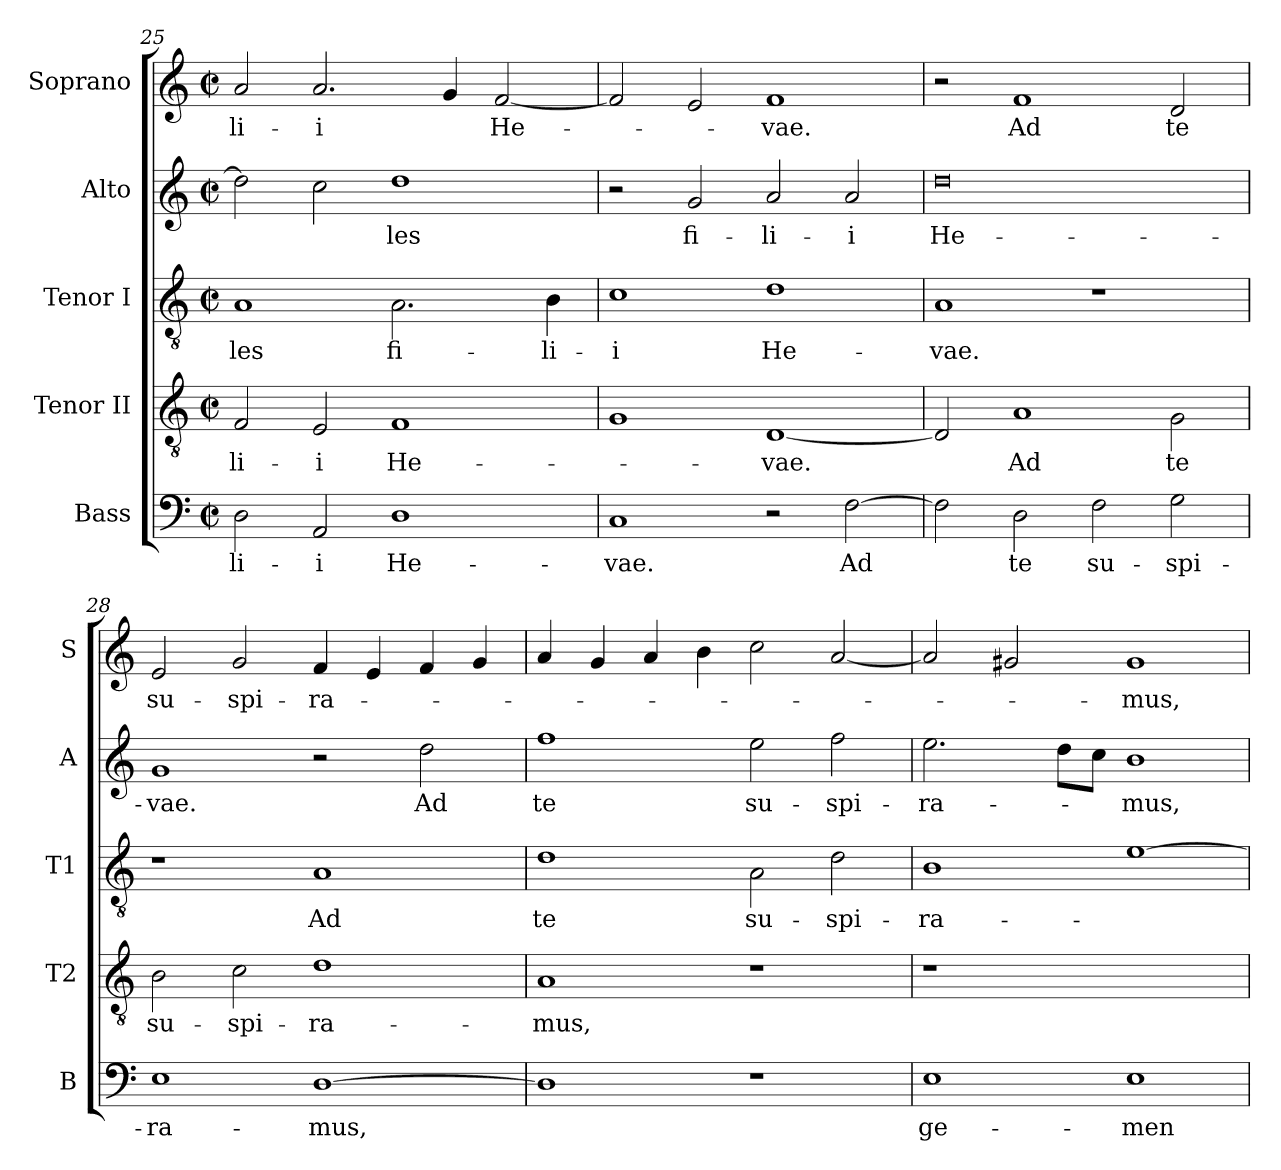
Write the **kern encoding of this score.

**kern	**text	**kern	**text	**kern	**text	**kern	**text	**kern	**text
*part5	*part5	*part4	*part4	*part3	*part3	*part2	*part2	*part1	*part1
*staff5	*staff5	*staff4	*staff4	*staff3	*staff3	*staff2	*staff2	*staff1	*staff1
*I"Bass	*	*I"Tenor II	*	*I"Tenor I	*	*I"Alto	*	*I"Soprano	*
*I'B	*	*I'T2	*	*I'T1	*	*I'A	*	*I'S	*
!!LO:PB:g=z
*clefF4	*	*clefGv2	*	*clefGv2	*	*clefG2	*	*clefG2	*
*	*	*ITrd9c15	*	*ITrd9c15	*	*	*	*	*
*k[]	*	*k[]	*	*k[]	*	*k[]	*	*k[]	*
*C:	*	*C:	*	*C:	*	*C:	*	*C:	*
*M2/2	*	*M2/2	*	*M2/2	*	*M2/2	*	*M2/2	*
*met(c|)	*	*met(c|)	*	*met(c|)	*	*met(c|)	*	*met(c|)	*
=25	=25	=25	=25	=25	=25	=25	=25	=25	=25
!	!LO:LY:b:color=#000000	!	!	!	!	!	!	!	!
!	!	!	!LO:LY:b:color=#000000	!	!	!	!	!	!
!	!	!	!	!	!LO:LY:b:color=#000000	!	!	!	!
!	!	!	!	!	!	!	!	!	!LO:LY:b:color=#000000
2Di\	-li-	2FFi/	-li-	1AAi	-les	2ddi\]	.	2ai/	-li-
!	!LO:LY:b:color=#000000	!	!	!	!	!	!	!	!
!	!	!	!LO:LY:b:color=#000000	!	!	!	!	!	!
!	!	!	!	!	!	!	!	!	!LO:LY:b:color=#000000
2AAi/	-i	2EEi/	-i	.	.	2cci\	.	2.ai/	-i
!	!LO:LY:b:color=#000000	!	!	!	!	!	!	!	!
!	!	!	!LO:LY:b:color=#000000	!	!	!	!	!	!
!	!	!	!	!	!LO:LY:b:color=#000000	!	!	!	!
!	!	!	!	!	!	!	!LO:LY:b:color=#000000	!	!
1Di	He-	1FFi	He-	2.AAi\	fi-	1ddi	-les	.	.
.	.	.	.	.	.	.	.	4gi/	.
!	!	!	!	!	!	!	!	!	!LO:LY:b:color=#000000
.	.	.	.	.	.	.	.	[<2fi/	He-
!	!	!	!	!	!LO:LY:b:color=#000000	!	!	!	!
.	.	.	.	4BBi\	-li-	.	.	.	.
=26	=26	=26	=26	=26	=26	=26	=26	=26	=26
!	!LO:LY:b:color=#000000	!	!	!	!	!	!	!	!
!	!	!	!	!	!LO:LY:b:color=#000000	!	!	!	!
1Ci	-vae.	1GGi	.	1Ci	-i	2r	.	2fi/]	.
!	!	!	!	!	!	!	!LO:LY:b:color=#000000	!	!
.	.	.	.	.	.	2gi/	fi-	2ei/	.
!	!	!	!LO:LY:b:color=#000000	!	!	!	!	!	!
!	!	!	!	!	!LO:LY:b:color=#000000	!	!	!	!
!	!	!	!	!	!	!	!LO:LY:b:color=#000000	!	!
!	!	!	!	!	!	!	!	!	!LO:LY:b:color=#000000
2r	.	[<1DDi	-vae.	1Di	He-	2ai/	-li-	1fi	-vae.
!	!LO:LY:b:color=#000000	!	!	!	!	!	!	!	!
!	!	!	!	!	!	!	!LO:LY:b:color=#000000	!	!
[>2Fi\	Ad	.	.	.	.	2ai/	-i	.	.
=27	=27	=27	=27	=27	=27	=27	=27	=27	=27
!	!	!	!	!	!LO:LY:b:color=#000000	!	!	!	!
!	!	!	!	!	!	!	!LO:LY:b:color=#000000	!	!
2Fi\]	.	2DDi/]	.	1AAi	-vae.	0ddi	He-	2r	.
!	!LO:LY:b:color=#000000	!	!	!	!	!	!	!	!
!	!	!	!LO:LY:b:color=#000000	!	!	!	!	!	!
!	!	!	!	!	!	!	!	!	!LO:LY:b:color=#000000
2Di\	te	1AAi	Ad	.	.	.	.	1fi	Ad
!	!LO:LY:b:color=#000000	!	!	!	!	!	!	!	!
2Fi\	su-	.	.	1r	.	.	.	.	.
!	!LO:LY:b:color=#000000	!	!	!	!	!	!	!	!
!	!	!	!LO:LY:b:color=#000000	!	!	!	!	!	!
!	!	!	!	!	!	!	!	!	!LO:LY:b:color=#000000
2Gi\	-spi-	2GGi\	te	.	.	.	.	2di/	te
=28	=28	=28	=28	=28	=28	=28	=28	=28	=28
!	!LO:LY:b:color=#000000	!	!	!	!	!	!	!	!
!	!	!	!LO:LY:b:color=#000000	!	!	!	!	!	!
!	!	!	!	!	!	!	!LO:LY:b:color=#000000	!	!
!	!	!	!	!	!	!	!	!	!LO:LY:b:color=#000000
1Ei	-ra-	2BBi\	su-	1r	.	1gi	-vae.	2ei/	su-
!	!	!	!LO:LY:b:color=#000000	!	!	!	!	!	!
!	!	!	!	!	!	!	!	!	!LO:LY:b:color=#000000
.	.	2Ci\	-spi-	.	.	.	.	2gi/	-spi-
!	!LO:LY:b:color=#000000	!	!	!	!	!	!	!	!
!	!	!	!LO:LY:b:color=#000000	!	!	!	!	!	!
!	!	!	!	!	!LO:LY:b:color=#000000	!	!	!	!
!	!	!	!	!	!	!	!	!	!LO:LY:b:color=#000000
[>1Di	-mus,	1Di	-ra-	1AAi	Ad	2r	.	4fi/	-ra-
.	.	.	.	.	.	.	.	4ei/	.
!	!	!	!	!	!	!	!LO:LY:b:color=#000000	!	!
.	.	.	.	.	.	2ddi\	Ad	4fi/	.
.	.	.	.	.	.	.	.	4gi/	.
!!LO:LB:g=z
=29	=29	=29	=29	=29	=29	=29	=29	=29	=29
!	!	!	!LO:LY:b:color=#000000	!	!	!	!	!	!
!	!	!	!	!	!LO:LY:b:color=#000000	!	!	!	!
!	!	!	!	!	!	!	!LO:LY:b:color=#000000	!	!
1Di]	.	1AAi	-mus,	1Di	te	1ffi	te	4ai/	.
.	.	.	.	.	.	.	.	4gi/	.
.	.	.	.	.	.	.	.	4ai/	.
.	.	.	.	.	.	.	.	4bi\	.
!	!	!	!	!	!LO:LY:b:color=#000000	!	!	!	!
!	!	!	!	!	!	!	!LO:LY:b:color=#000000	!	!
1r	.	1r	.	2AAi\	su-	2eei\	su-	2cci\	.
!	!	!	!	!	!LO:LY:b:color=#000000	!	!	!	!
!	!	!	!	!	!	!	!LO:LY:b:color=#000000	!	!
.	.	.	.	2Di\	-spi-	2ffi\	-spi-	[<2ai/	.
=30	=30	=30	=30	=30	=30	=30	=30	=30	=30
!	!LO:LY:b:color=#000000	!LO:N:vis=1	!	!	!	!	!	!	!
!	!	!	!	!	!LO:LY:b:color=#000000	!	!	!	!
!	!	!	!	!	!	!	!LO:LY:b:color=#000000	!	!
1Ei	ge-	1r	.	1BBi	-ra-	2.eei\	-ra-	2ai/]	.
.	.	.	.	.	.	.	.	2g#Xi/	.
.	.	.	.	.	.	8ddi\L	.	.	.
.	.	.	.	.	.	8cci\J	.	.	.
!	!LO:LY:b:color=#000000	!	!	!	!	!	!	!	!
!	!	!	!	!	!	!	!LO:LY:b:color=#000000	!	!
!	!	!	!	!	!	!	!	!	!LO:LY:b:color=#000000
1Ei	-men-	1ryy	.	[>1Ei	.	1bi	-mus,	1g#i	-mus,
=	=	=	=	=	=	=	=	=	=
*-	*-	*-	*-	*-	*-	*-	*-	*-	*-
